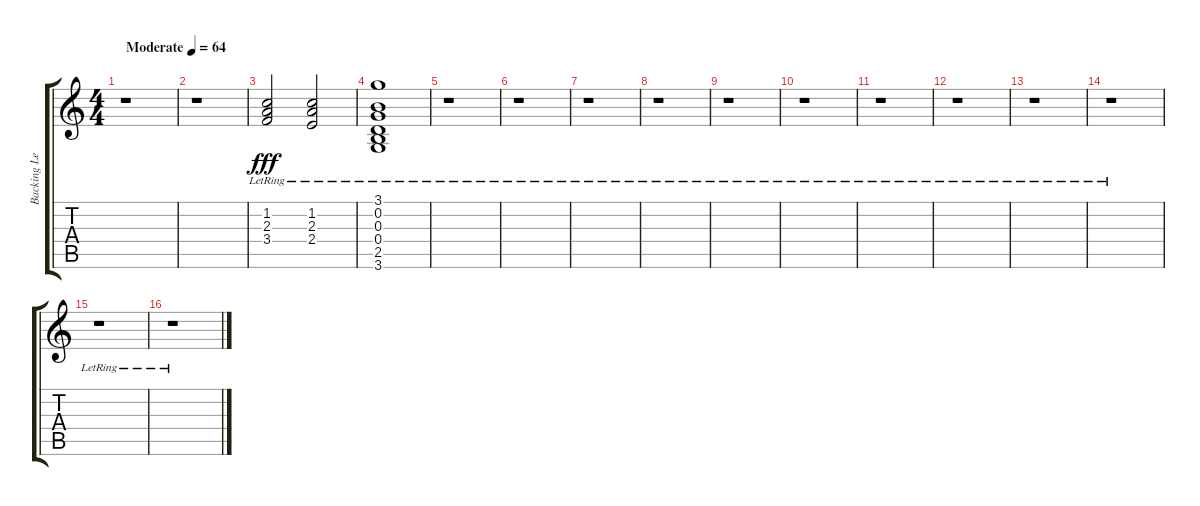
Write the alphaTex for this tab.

\track ("Backing Lead Guitar" "Backing Le") {instrument acousticguitarsteel}
\staff {score tabs}
\tuning (E4 B3 G3 D3 A2 E2) {hide}
\ts (4 4)
\tempo (64 "Moderate")
\clef g2
\ks c
r.1{dy fff instrument acousticguitarsteel} |
r.1 |
(1.2{lr} 2.3{lr} 3.4{lr}).2 (1.2{lr} 2.3{lr} 2.4{lr}).2 |
(3.1{lr} 0.2{lr} 0.3{lr} 0.4{lr} 2.5{lr} 3.6{lr}).1 |
r.1 |
r.1 |
r.1 |
r.1 |
r.1 |
r.1 |
r.1 |
r.1 |
r.1 |
r.1 |
r.1 |
r.1
